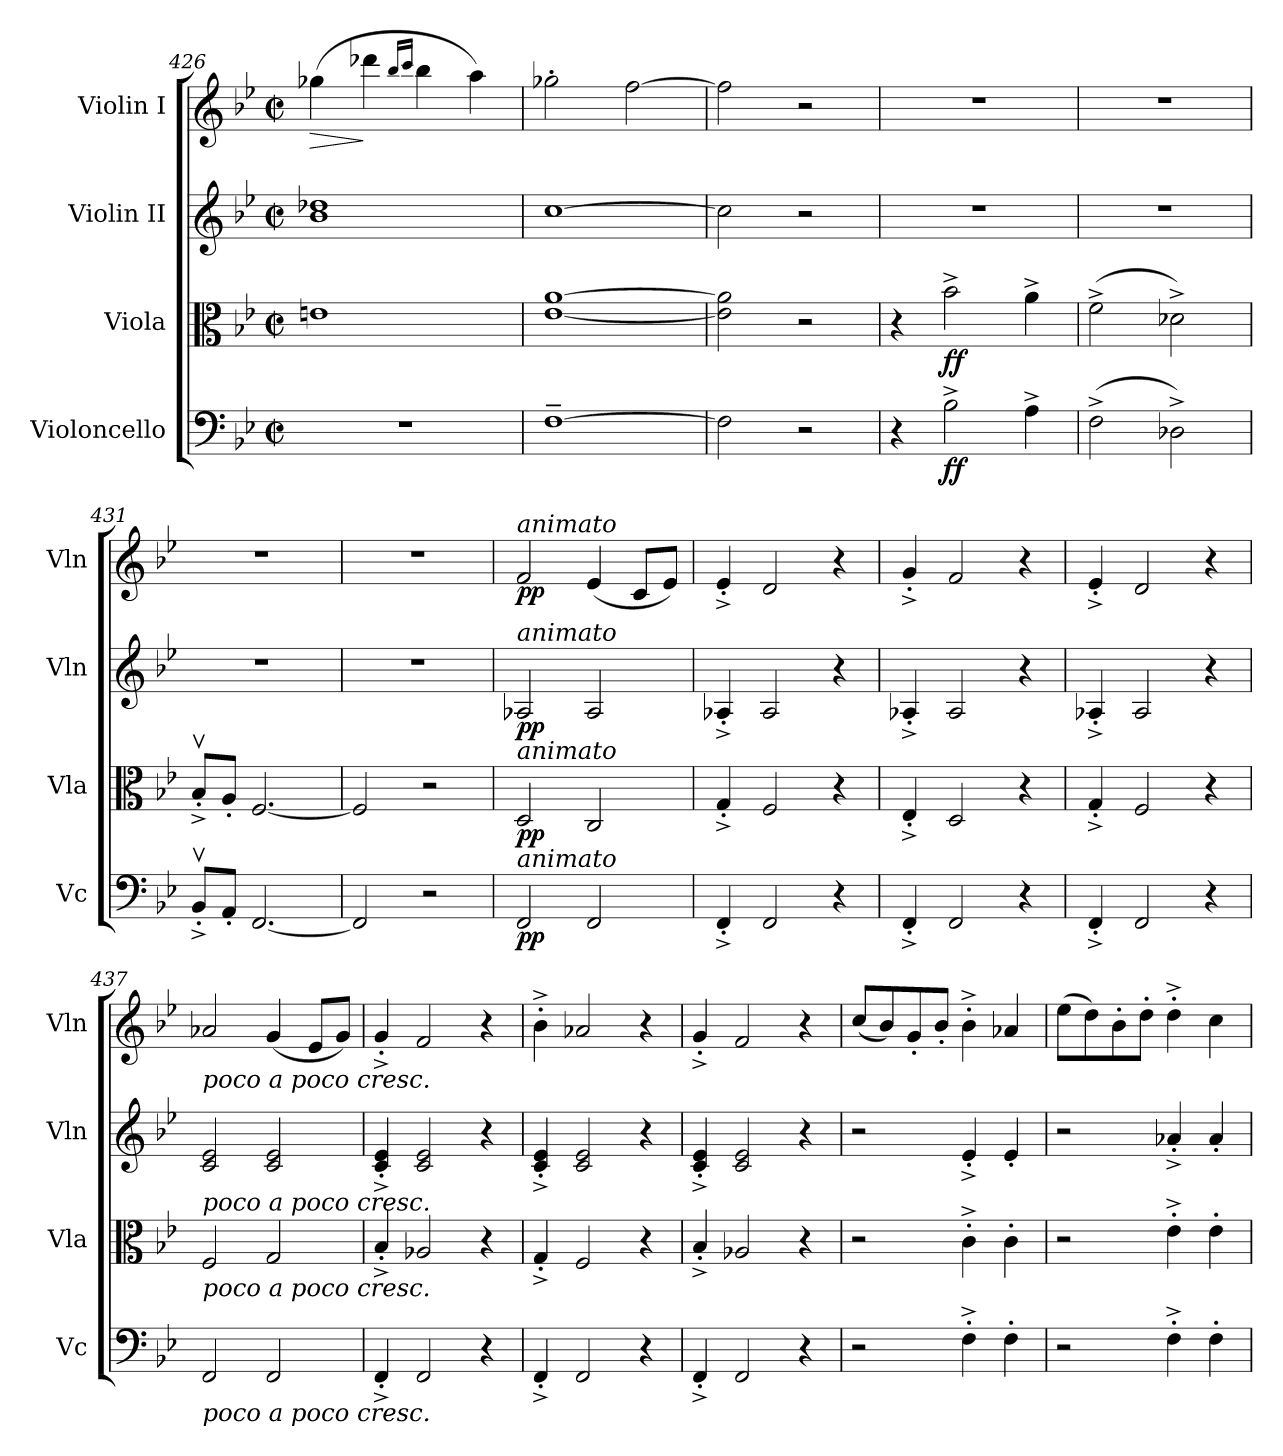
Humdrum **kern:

**kern	**dynam	**kern	**dynam	**kern	**dynam	**kern	**dynam
*part4	*part4	*part3	*part3	*part2	*part2	*part1	*part1
*staff4	*staff4	*staff3	*staff3	*staff2	*staff2	*staff1	*staff1
*I"Violoncello	*	*I"Viola	*	*I"Violin II	*	*I"Violin I	*
*I'Vc	*	*I'Vla	*	*I'Vln	*	*I'Vln	*
*clefF4	*	*clefC3	*	*clefG2	*	*clefG2	*
*k[b-e-]	*	*k[b-e-]	*	*k[b-e-]	*	*k[b-e-]	*
*M2/2	*	*M2/2	*	*M2/2	*	*M2/2	*
*met(c|)	*	*met(c|)	*	*met(c|)	*	*met(c|)	*
=426	=426	=426	=426	=426	=426	=426	=426
!	!	!	!	!	!	!	!LO:HP:b
1r	.	1en	.	1b- 1dd-X	.	(>4gg-X\	>
.	.	.	.	.	.	4ddd-X\	]
.	.	.	.	.	.	16qbb-/LL	.
.	.	.	.	.	.	16qccc/JJ	.
.	.	.	.	.	.	4bb-\	.
.	.	.	.	.	.	4aa\)	.
=427	=427	=427	=427	=427	=427	=427	=427
[1F~	.	[1e- [1a	.	[1cc	.	2gg-X'\	.
.	.	.	.	.	.	[2ff\	.
=428	=428	=428	=428	=428	=428	=428	=428
2F\]	.	2e-\] 2a\]	.	2cc\]	.	2ff\]	.
2r	.	2r	.	2r	.	2r	.
=429	=429	=429	=429	=429	=429	=429	=429
4r	.	4r	.	1r	.	1r	.
!	!LO:DY:b	!	!LO:DY:b	!	!	!	!
2B-^\	ff	2b-^\	ff	.	.	.	.
4A^\	.	4a^\	.	.	.	.	.
!!LO:LB:g=z
=430	=430	=430	=430	=430	=430	=430	=430
(>2F^\	.	(>2f^\	.	1r	.	1r	.
2D-X^\)	.	2d-X^\)	.	.	.	.	.
=431	=431	=431	=431	=431	=431	=431	=431
8BB-v'^/L	.	8B-v'^/L	.	1r	.	1r	.
8AA'/J	.	8A'/J	.	.	.	.	.
[2.FF/	.	[2.F/	.	.	.	.	.
=432	=432	=432	=432	=432	=432	=432	=432
2FF/]	.	2F/]	.	1r	.	1r	.
2r	.	2r	.	.	.	.	.
=433	=433	=433	=433	=433	=433	=433	=433
!!LO:REH:place=s1:a:B:fs=14:t=K
*	*	*	*	*	*	*MM240	*
!	!	!	!	!	!	!LO:TX:a:i:t=animato	!
!	!	!	!	!LO:TX:a:i:t=animato	!	!	!
!	!	!LO:TX:a:i:t=animato	!	!	!	!	!
!LO:TX:a:i:t=animato	!	!	!	!	!	!	!
!	!LO:DY:b	!	!LO:DY:b	!	!LO:DY:b	!	!LO:DY:b
2FF/	pp	2D/	pp	2A-X/	pp	2f/	pp
2FF/	.	2C/	.	2A-/	.	(<4e-/	.
.	.	.	.	.	.	8c/L	.
.	.	.	.	.	.	8e-/J)	.
=434	=434	=434	=434	=434	=434	=434	=434
4FF'^/	.	4G'^/	.	4A-X'^/	.	4e-'^/	.
2FF/	.	2F/	.	2A-/	.	2d/	.
4r	.	4r	.	4r	.	4r	.
=435	=435	=435	=435	=435	=435	=435	=435
4FF'^/	.	4E-'^/	.	4A-X'^/	.	4g'^/	.
2FF/	.	2D/	.	2A-/	.	2f/	.
4r	.	4r	.	4r	.	4r	.
=436	=436	=436	=436	=436	=436	=436	=436
4FF'^/	.	4G'^/	.	4A-X'^/	.	4e-'^/	.
2FF/	.	2F/	.	2A-/	.	2d/	.
4r	.	4r	.	4r	.	4r	.
=437	=437	=437	=437	=437	=437	=437	=437
!	!	!	!	!	!	!LO:TX:b:i:t=poco a poco cresc.	!
!	!	!	!	!LO:TX:b:i:t=poco a poco cresc.	!	!	!
!	!	!LO:TX:b:i:t=poco a poco cresc.	!	!	!	!	!
!LO:TX:b:i:t=poco a poco cresc.	!	!	!	!	!	!	!
2FF/	.	2F/	.	2c/ 2e-/	.	2a-X/	.
2FF/	.	2G/	.	2c/ 2e-/	.	(<4g/	.
.	.	.	.	.	.	8e-/L	.
.	.	.	.	.	.	8g/J)	.
=438	=438	=438	=438	=438	=438	=438	=438
4FF'^/	.	4B-'^/	.	4c/'^ 4e-/'^	.	4g'^/	.
2FF/	.	2A-X/	.	2c/ 2e-/	.	2f/	.
4r	.	4r	.	4r	.	4r	.
=439	=439	=439	=439	=439	=439	=439	=439
4FF'^/	.	4G'^/	.	4c/'^ 4e-/'^	.	4b-'^\	.
2FF/	.	2F/	.	2c/ 2e-/	.	2a-X/	.
4r	.	4r	.	4r	.	4r	.
!!LO:PB:g=z
=440	=440	=440	=440	=440	=440	=440	=440
4FF'^/	.	4B-'^/	.	4c/'^ 4e-/'^	.	4g'^/	.
2FF/	.	2A-X/	.	2c/ 2e-/	.	2f/	.
4r	.	4r	.	4r	.	4r	.
=441	=441	=441	=441	=441	=441	=441	=441
2r	.	2r	.	2r	.	(<8cc/L	.
.	.	.	.	.	.	8b-/)	.
.	.	.	.	.	.	8g'/	.
.	.	.	.	.	.	8b-'/J	.
4F'^\	.	4c'^\	.	4e-'^/	.	4b-'^\	.
4F'\	.	4c'\	.	4e-'/	.	4a-X/	.
=442	=442	=442	=442	=442	=442	=442	=442
2r	.	2r	.	2r	.	(>8ee-\L	.
.	.	.	.	.	.	8dd\)	.
.	.	.	.	.	.	8b-'\	.
.	.	.	.	.	.	8dd'\J	.
4F'^\	.	4e-'^\	.	4a-X'^/	.	4dd'^\	.
4F'\	.	4e-'\	.	4a-'/	.	4cc\	.
=	=	=	=	=	=	=	=
*-	*-	*-	*-	*-	*-	*-	*-
